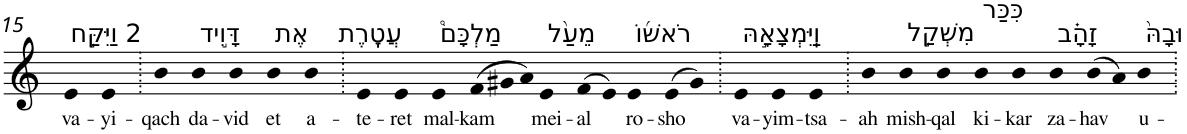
**kern	**text
*part1	*part1
*staff1	*staff1
*I"Piano	*
*I'Pno	*
!!LO:PB:g=z
*clefG2	*
*k[]	*
=15	=15
!LO:TX:a:t=2 וַיִּקַּ֣ח	!
!	!LO:LY:b
4e	va-
!	!LO:LY:b
4e	-yi-
=16.	=16.
!	!LO:LY:b
4b	-qach
!LO:TX:a:t=דָּוִ֣יד	!
!	!LO:LY:b
4b	da-
!	!LO:LY:b
4b	-vid
!LO:TX:a:t=אֶת	!
!	!LO:LY:b
4b	et
!LO:TX:a:t=עֲטֶֽרֶת	!
!	!LO:LY:b
4b	a-
=17.	=17.
!	!LO:LY:b
4e	-te-
!	!LO:LY:b
4e	-ret
!LO:TX:a:t=מַלְכָּם֩	!
!	!LO:LY:b
4e	mal-
*Xtuplet	*
!	!LO:LY:b
(>12f	-kam
12g#X	.
12a)	.
!LO:TX:a:t=מֵעַ֨ל	!
!	!LO:LY:b
4e	mei-
!	!LO:LY:b
(>8f	-al
8e)	.
!LO:TX:a:t=רֹאשׁ֜וֹ	!
!	!LO:LY:b
4e	ro-
!	!LO:LY:b
(>8e	-sho
8g#)	.
=18.	=18.
!LO:TX:a:t=וַֽיִּמְצָאָ֣הּ	!
!	!LO:LY:b
4e	va-
!	!LO:LY:b
4e	-yim-
!	!LO:LY:b
4e	-tsa-
=19.	=19.
!	!LO:LY:b
4b	-ah
!LO:TX:a:t=מִשְׁקַ֣ל	!
!	!LO:LY:b
4b	mish-
!	!LO:LY:b
4b	-qal
!LO:TX:a:t=כִּכַּר	!
!	!LO:LY:b
4b	ki-
!	!LO:LY:b
4b	-kar
!LO:TX:a:t=זָהָ֗ב	!
!	!LO:LY:b
4b	za-
!	!LO:LY:b
(>8b	-hav
8a)	.
!LO:TX:a:t=וּבָהּ֙	!
!	!LO:LY:b
4b	u-
=.	=.
*-	*-
